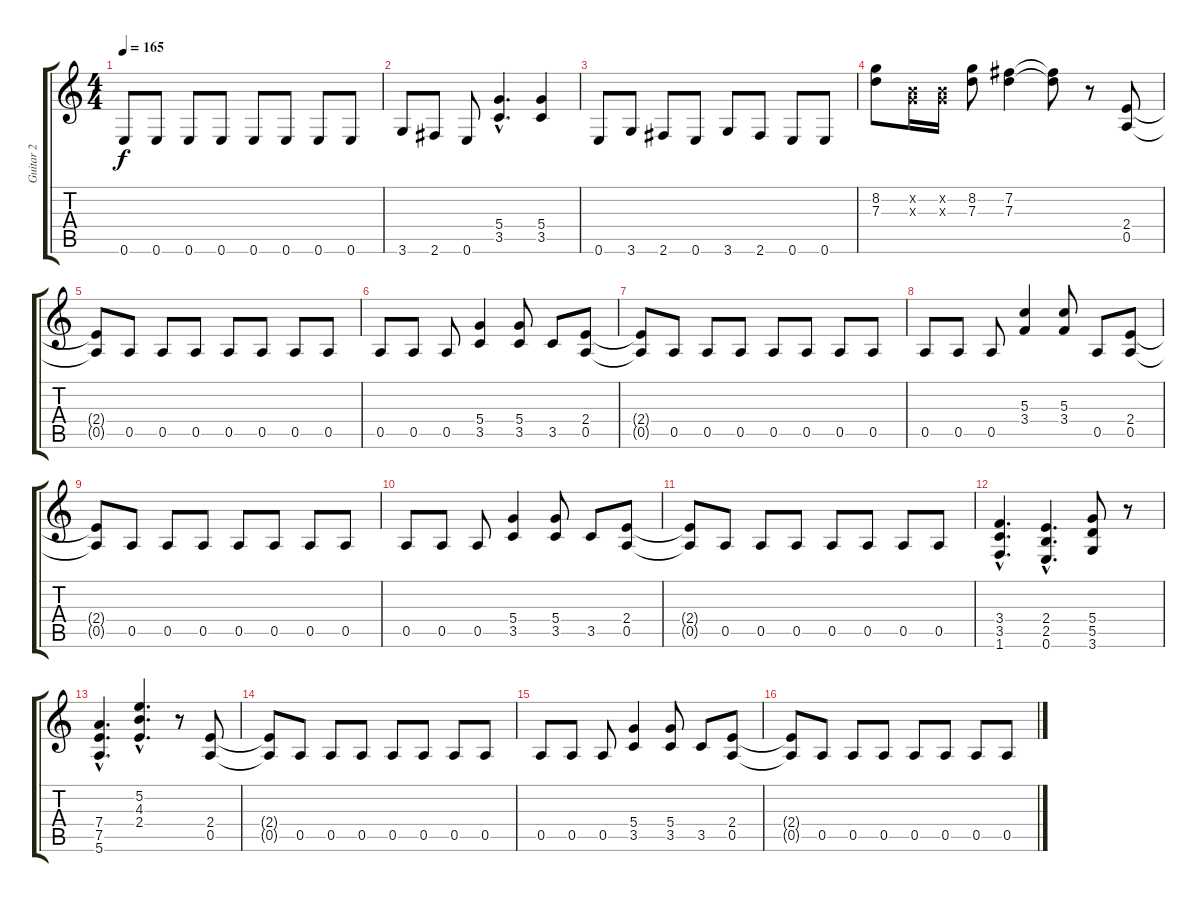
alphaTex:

\track ("Guitar 2" "Guitar 2") {instrument overdrivenguitar}
\staff {score tabs}
\tuning (E4 B3 G3 D3 A2 E2) {hide}
\ts (4 4)
\tempo 165
\clef g2
\ks c
0.6.8{dy f} 0.6.8 0.6.8 0.6.8 0.6.8 0.6.8 0.6.8 0.6.8 |
3.6.8 2.6.8 0.6.8 (5.4{hac} 3.5{hac}).4{d} (5.4 3.5).4 |
0.6.8 3.6.8 2.6.8 0.6.8 3.6.8 2.6.8 0.6.8 0.6.8 |
(8.2 7.3).8 (0.2{x} 0.3{x}).16 (0.2{x} 0.3{x}).16 (8.2 7.3).8 (7.2 7.3).4 (7.2{t} 7.3{t}).8 r.8 (2.4 0.5).8 |
(2.4{t} 0.5{t}).8 0.5.8 0.5.8 0.5.8 0.5.8 0.5.8 0.5.8 0.5.8 |
0.5.8 0.5.8 0.5.8 (5.4 3.5).4 (5.4 3.5).8 3.5.8 (2.4 0.5).8 |
(2.4{t} 0.5{t}).8 0.5.8 0.5.8 0.5.8 0.5.8 0.5.8 0.5.8 0.5.8 |
0.5.8 0.5.8 0.5.8 (5.3 3.4).4 (5.3 3.4).8 0.5.8 (2.4 0.5).8 |
(2.4{t} 0.5{t}).8 0.5.8 0.5.8 0.5.8 0.5.8 0.5.8 0.5.8 0.5.8 |
0.5.8 0.5.8 0.5.8 (5.4 3.5).4 (5.4 3.5).8 3.5.8 (2.4 0.5).8 |
(2.4{t} 0.5{t}).8 0.5.8 0.5.8 0.5.8 0.5.8 0.5.8 0.5.8 0.5.8 |
(3.4{hac} 3.5{hac} 1.6{hac}).4{d} (2.4{hac} 2.5{hac} 0.6{hac}).4{d} (5.4 5.5 3.6).8 r.8 |
(7.4{hac} 7.5{hac} 5.6{hac}).4{d} (5.2{hac} 4.3{hac} 2.4{hac}).4{d} r.8 (2.4 0.5).8 |
(2.4{t} 0.5{t}).8 0.5.8 0.5.8 0.5.8 0.5.8 0.5.8 0.5.8 0.5.8 |
0.5.8 0.5.8 0.5.8 (5.4 3.5).4 (5.4 3.5).8 3.5.8 (2.4 0.5).8 |
(2.4{t} 0.5{t}).8 0.5.8 0.5.8 0.5.8 0.5.8 0.5.8 0.5.8 0.5.8
